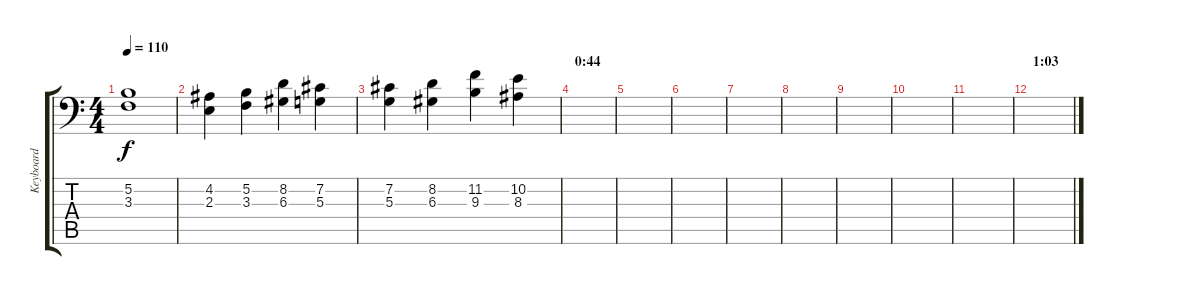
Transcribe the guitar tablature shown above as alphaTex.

\track ("Keyboard" "Keyboard") {instrument brasssection}
\staff {score tabs}
\tuning (B3 Gb3 D3 A2 E2 A1) {hide}
\ts (4 4)
\tempo 110
\clef f4
\ks c
(5.2 3.3).1{dy f} |
(4.2 2.3).4 (5.2 3.3).4 (8.2 6.3).4 (7.2 5.3).4 |
(7.2 5.3).4 (8.2 6.3).4 (11.2 9.3).4 (10.2 8.3).4 |
\section ("" "0:44")
|
|
|
|
|
|
|
|
\section ("" "1:03")
